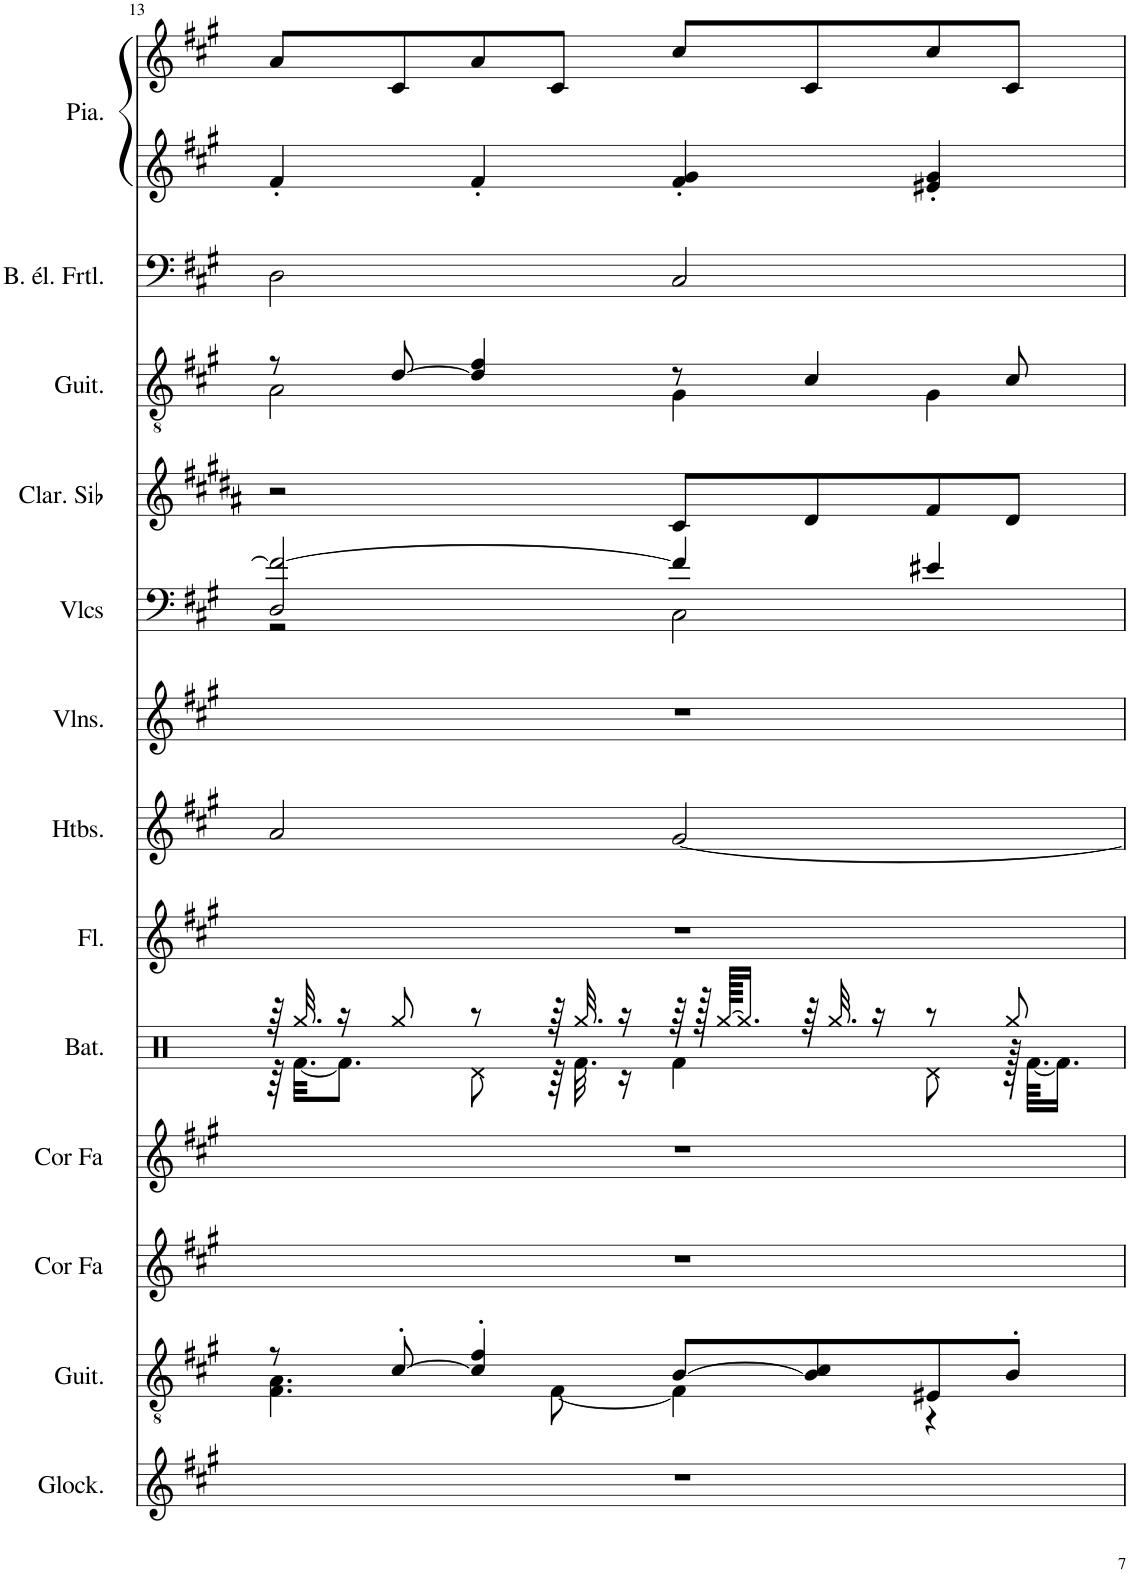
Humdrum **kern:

**kern	**kern	**kern	**kern	**kern	**kern	**kern	**kern	**kern	**kern	**kern	**kern	**kern	**kern
*part13	*part12	*part11	*part10	*part9	*part8	*part7	*part6	*part5	*part4	*part3	*part2	*part1	*part1
*staff14	*staff13	*staff12	*staff11	*staff10	*staff9	*staff8	*staff7	*staff6	*staff5	*staff4	*staff3	*staff2	*staff1
*I"Glockenspiel , Glockenspiel	*I"Guitare acoustique, Electric Guitar (jazz)	*I"Cor en Fa, French Horn	*I"Cor en Fa, French Horn	*I"Batterie	*I"Flûte, Flute	*I"Hautbois, Oboe	*I"Violons, String Ensemble 1	*I"Violoncelles, String Ensemble 1	*I"Clarinette en Sib	*I"Guitare classique, Acoustic Guitar (nylon)	*I"Basse électrique fretless, Fretless Bass	*I"Piano, Acoustic Grand Piano	*
*I'Glock.	*I'Guit.	*I'Cor Fa	*I'Cor Fa	*I'Bat.	*I'Fl.	*I'Htbs.	*I'Vlns.	*I'Vlcs	*I'Clar. Sib	*I'Guit.	*I'B. él. Frtl.	*I'Pia.	*
!!LO:PB:g=z
*clefG2	*clefGv2	*clefG2	*clefG2	*clefX	*clefG2	*clefG2	*clefG2	*clefF4	*clefG2	*clefGv2	*clefF4	*clefG2	*clefG2
*Trd-14c-24	*	*Trd4c7	*Trd4c7	*	*	*	*	*	*Trd1c2	*	*Trd7c12	*	*
*k[f#c#g#]	*k[f#c#g#]	*k[f#c#g#]	*k[f#c#g#]	*k[]	*k[f#c#g#]	*k[f#c#g#]	*k[f#c#g#]	*k[f#c#g#]	*k[f#c#g#d#a#]	*k[f#c#g#]	*k[f#c#g#]	*k[f#c#g#]	*k[f#c#g#]
*M4/4	*M4/4	*M4/4	*M4/4	*M4/4	*M4/4	*M4/4	*M4/4	*M4/4	*M4/4	*M4/4	*M4/4	*M4/4	*M4/4
=13	=13	=13	=13	=13	=13	=13	=13	=13	=13	=13	=13	=13	=13
*	*^	*	*	*^	*	*	*	*^	*	*^	*	*	*
1r	8r	4.F#\ 4.A\	1r	1r	64r	64r	1r	2a/	1r	2D/ 2f#/_	2r	2r	8r	2A\	2D\	4f#'/	8a/L
.	.	.	.	.	32.Rgg/	[32.Rf\KKL	.	.	.	.	.	.	.	.	.	.	.
.	.	.	.	.	16r	8.Rf\J]	.	.	.	.	.	.	.	.	.	.	.
.	[8c#'/	.	.	.	8Rgg/	.	.	.	.	.	.	.	[8d/	.	.	.	8c#/
.	4c#/]' 4f#/'	.	.	.	8r	8Rd\	.	.	.	.	.	.	4d/] 4f#/	.	.	4f#'/	8a/
.	.	[8F#\	.	.	64r	64r	.	.	.	.	.	.	.	.	.	.	8c#/J
.	.	.	.	.	32.Rgg/	32.Rf\	.	.	.	.	.	.	.	.	.	.	.
.	.	.	.	.	16r	16r	.	.	.	.	.	.	.	.	.	.	.
.	[8B/L	4F#\]	.	.	64r	4Rf\	.	[2g#/	.	4f#/]	2C#\	8c#/L	8r	4G#\	2C#/	4f#/' 4g#/'	8cc#/L
.	.	.	.	.	128r	.	.	.	.	.	.	.	.	.	.	.	.
.	.	.	.	.	[128Rgg/KKKLL	.	.	.	.	.	.	.	.	.	.	.	.
.	.	.	.	.	16.Rgg/JJ]	.	.	.	.	.	.	.	.	.	.	.	.
.	8B/] 8c#/	.	.	.	64r	.	.	.	.	.	.	8d#/	4c#/	.	.	.	8c#/
.	.	.	.	.	32.Rgg/	.	.	.	.	.	.	.	.	.	.	.	.
.	.	.	.	.	16r	.	.	.	.	.	.	.	.	.	.	.	.
.	8E#X/	4r	.	.	8r	8Rd\	.	.	.	4e#X/	.	8f#/	.	4G#\	.	4e#X/' 4g#/'	8cc#/
.	8B'/J	.	.	.	8Rgg/	128r	.	.	.	.	.	8d#/J	8c#/	.	.	.	8c#/J
.	.	.	.	.	.	[64.Rf\KKLL	.	.	.	.	.	.	.	.	.	.	.
.	.	.	.	.	.	16.Rf\JJ]	.	.	.	.	.	.	.	.	.	.	.
*	*v	*v	*	*	*v	*v	*	*	*	*v	*v	*	*v	*v	*	*	*
=	=	=	=	=	=	=	=	=	=	=	=	=	=
*-	*-	*-	*-	*-	*-	*-	*-	*-	*-	*-	*-	*-	*-
